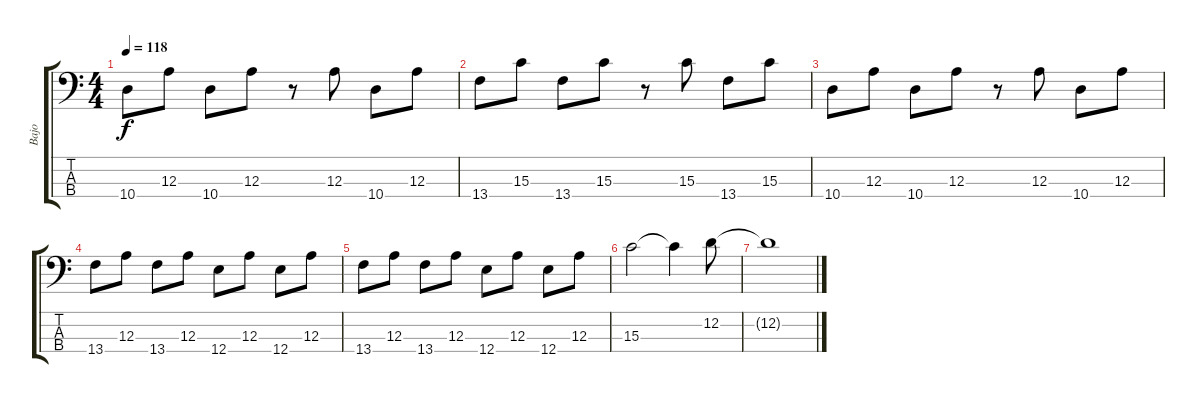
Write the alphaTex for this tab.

\track ("Bajo" "Bajo") {instrument electricbassfinger}
\staff {score tabs}
\tuning (G2 D2 A1 E1) {hide}
\ts (4 4)
\tempo 118
\clef f4
\ks c
10.4.8{dy f} 12.3.8 10.4.8 12.3.8 r.8 12.3.8 10.4.8 12.3.8 |
13.4.8 15.3.8 13.4.8 15.3.8 r.8 15.3.8 13.4.8 15.3.8 |
10.4.8 12.3.8 10.4.8 12.3.8 r.8 12.3.8 10.4.8 12.3.8 |
13.4.8 12.3.8 13.4.8 12.3.8 12.4.8 12.3.8 12.4.8 12.3.8 |
13.4.8 12.3.8 13.4.8 12.3.8 12.4.8 12.3.8 12.4.8 12.3.8 |
15.3.2 15.3{t}.4 12.2.8 |
12.2{t}.1
